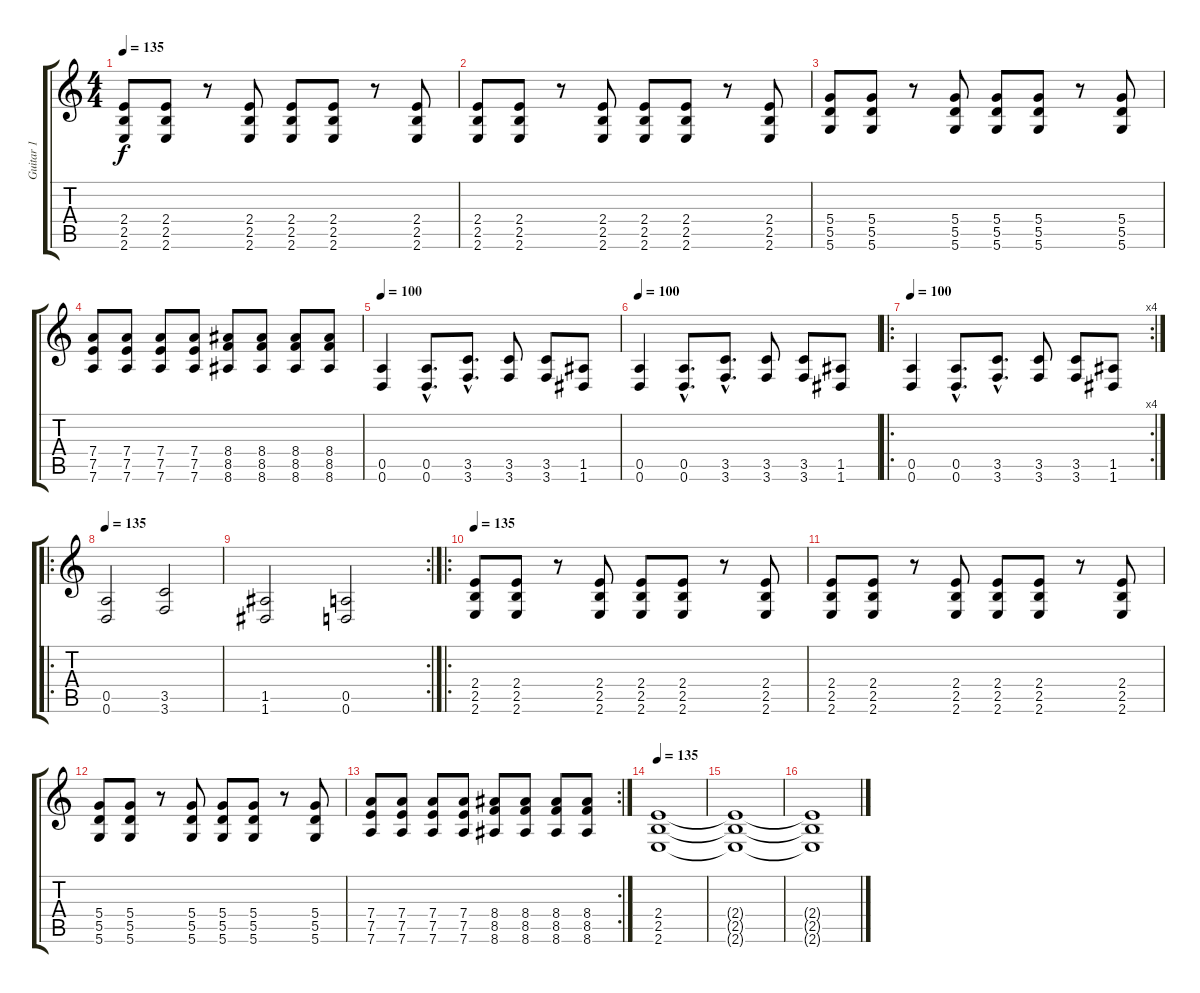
\track ("Guitar 1" "Guitar 1") {instrument distortionguitar}
\staff {score tabs}
\tuning (E4 B3 G3 D3 A2 D2) {hide}
\ts (4 4)
\tempo 135
\clef g2
\ks c
(2.4 2.5 2.6).8{dy f} (2.4 2.5 2.6).8 r.8 (2.4 2.5 2.6).8 (2.4 2.5 2.6).8 (2.4 2.5 2.6).8 r.8 (2.4 2.5 2.6).8 |
(2.4 2.5 2.6).8 (2.4 2.5 2.6).8 r.8 (2.4 2.5 2.6).8 (2.4 2.5 2.6).8 (2.4 2.5 2.6).8 r.8 (2.4 2.5 2.6).8 |
(5.4 5.5 5.6).8 (5.4 5.5 5.6).8 r.8 (5.4 5.5 5.6).8 (5.4 5.5 5.6).8 (5.4 5.5 5.6).8 r.8 (5.4 5.5 5.6).8 |
(7.4 7.5 7.6).8 (7.4 7.5 7.6).8 (7.4 7.5 7.6).8 (7.4 7.5 7.6).8 (8.4 8.5 8.6).8 (8.4 8.5 8.6).8 (8.4 8.5 8.6).8 (8.4 8.5 8.6).8 |
\tempo 100
(0.5 0.6).4 (0.5{hac} 0.6{hac}).8{d} (3.5{hac} 3.6{hac}).8{d} (3.5 3.6).8 (3.5 3.6).8 (1.5 1.6).8 |
\tempo 100
(0.5 0.6).4 (0.5{hac} 0.6{hac}).8{d} (3.5{hac} 3.6{hac}).8{d} (3.5 3.6).8 (3.5 3.6).8 (1.5 1.6).8 |
\ro
\rc 4
\tempo 100
(0.5 0.6).4 (0.5{hac} 0.6{hac}).8{d} (3.5{hac} 3.6{hac}).8{d} (3.5 3.6).8 (3.5 3.6).8 (1.5 1.6).8 |
\ro
\tempo 110
\tempo 135
(0.5 0.6).2 (3.5 3.6).2 |
\rc 2
(1.5 1.6).2 (0.5 0.6).2 |
\ro
\tempo 135
(2.4 2.5 2.6).8 (2.4 2.5 2.6).8 r.8 (2.4 2.5 2.6).8 (2.4 2.5 2.6).8 (2.4 2.5 2.6).8 r.8 (2.4 2.5 2.6).8 |
(2.4 2.5 2.6).8 (2.4 2.5 2.6).8 r.8 (2.4 2.5 2.6).8 (2.4 2.5 2.6).8 (2.4 2.5 2.6).8 r.8 (2.4 2.5 2.6).8 |
(5.4 5.5 5.6).8 (5.4 5.5 5.6).8 r.8 (5.4 5.5 5.6).8 (5.4 5.5 5.6).8 (5.4 5.5 5.6).8 r.8 (5.4 5.5 5.6).8 |
\rc 2
(7.4 7.5 7.6).8 (7.4 7.5 7.6).8 (7.4 7.5 7.6).8 (7.4 7.5 7.6).8 (8.4 8.5 8.6).8 (8.4 8.5 8.6).8 (8.4 8.5 8.6).8 (8.4 8.5 8.6).8 |
\tempo 135
(2.4 2.5 2.6).1 |
(2.4{t} 2.5{t} 2.6{t}).1 |
(2.4{t} 2.5{t} 2.6{t}).1
